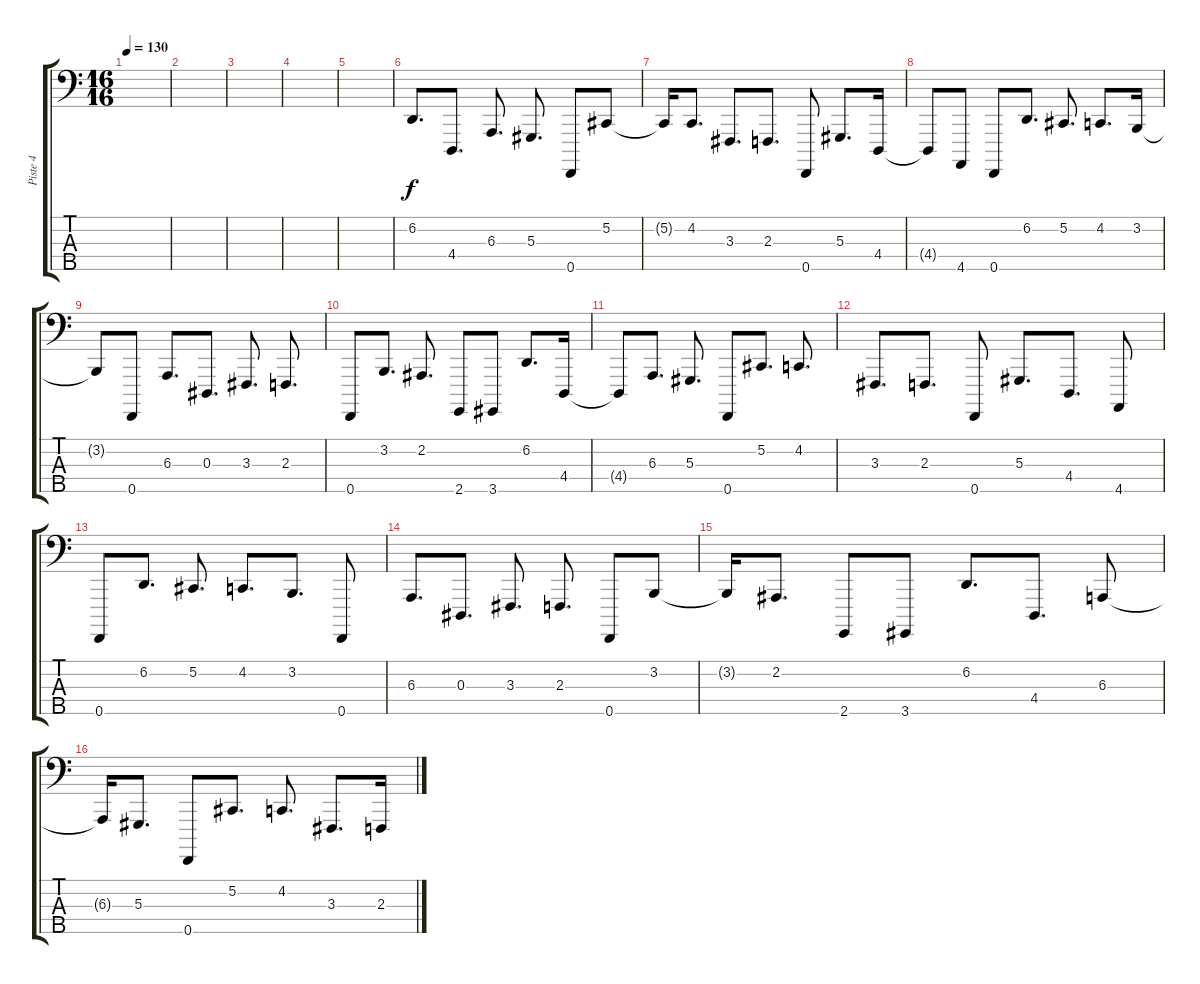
\track ("Piste 4" "Piste 4") {instrument lead8bassandlead}
\staff {score tabs}
\tuning (Db2 Ab1 Eb1 Bb0 F0) {hide}
\ts (16 16)
\tempo 130
\clef f4
\ks c
|
|
|
|
|
6.2.8{d} 4.4.8{d} 6.3.8{d} 5.3.8{d} 0.5.8 5.2.8 |
5.2{t}.16 4.2.8{d} 3.3.8{d} 2.3.8{d} 0.5.8 5.3.8{d} 4.4.16 |
4.4{t}.8 4.5.8 0.5.8 6.2.8{d} 5.2.8{d} 4.2.8{d} 3.2.16 |
3.2{t}.8 0.5.8 6.3.8{d} 0.3.8{d} 3.3.8{d} 2.3.8{d} |
0.5.8 3.2.8{d} 2.2.8{d} 2.5.8 3.5.8 6.2.8{d} 4.4.16 |
4.4{t}.8 6.3.8{d} 5.3.8{d} 0.5.8 5.2.8{d} 4.2.8{d} |
3.3.8{d} 2.3.8{d} 0.5.8 5.3.8{d} 4.4.8{d} 4.5.8 |
0.5.8 6.2.8{d} 5.2.8{d} 4.2.8{d} 3.2.8{d} 0.5.8 |
6.3.8{d} 0.3.8{d} 3.3.8{d} 2.3.8{d} 0.5.8 3.2.8 |
3.2{t}.16 2.2.8{d} 2.5.8 3.5.8 6.2.8{d} 4.4.8{d} 6.3.8 |
6.3{t}.16 5.3.8{d} 0.5.8 5.2.8{d} 4.2.8{d} 3.3.8{d} 2.3.16
